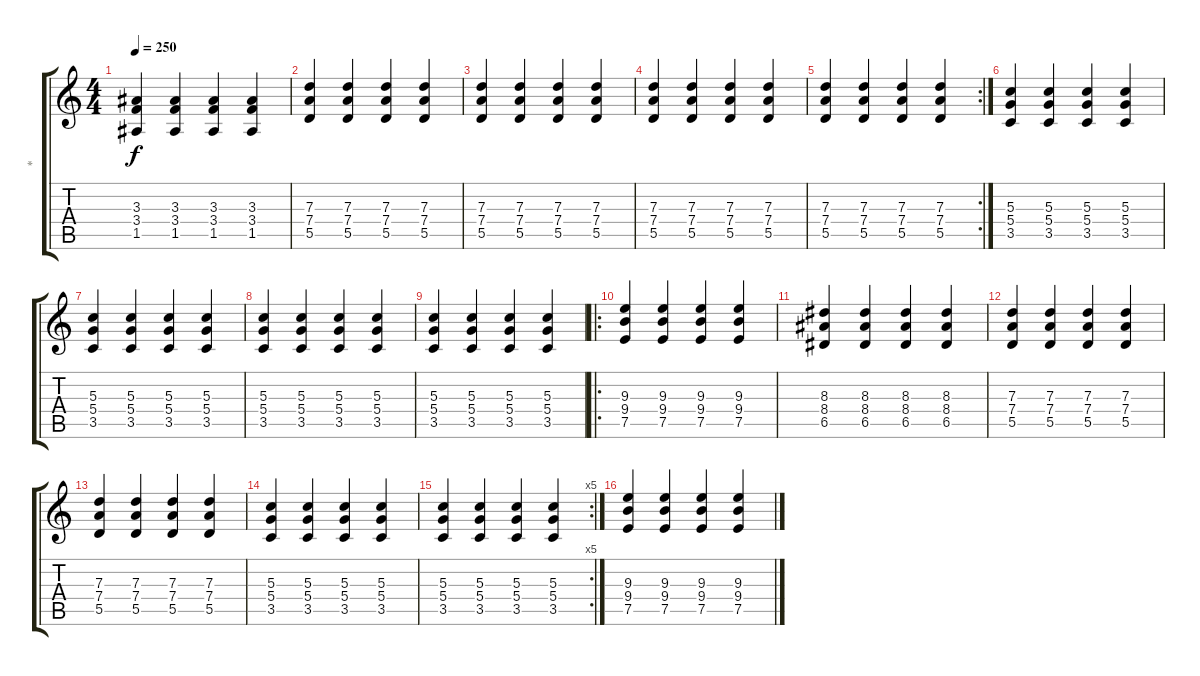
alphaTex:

\track ("*" "*") {instrument overdrivenguitar}
\staff {score tabs}
\tuning (E4 B3 G3 D3 A2 E2) {hide}
\ts (4 4)
\tempo 250
\clef g2
\ks c
(3.3 3.4 1.5).4{dy f} (3.3 3.4 1.5).4 (3.3 3.4 1.5).4 (3.3 3.4 1.5).4 |
(7.3 7.4 5.5).4 (7.3 7.4 5.5).4 (7.3 7.4 5.5).4 (7.3 7.4 5.5).4 |
(7.3 7.4 5.5).4 (7.3 7.4 5.5).4 (7.3 7.4 5.5).4 (7.3 7.4 5.5).4 |
(7.3 7.4 5.5).4 (7.3 7.4 5.5).4 (7.3 7.4 5.5).4 (7.3 7.4 5.5).4 |
\rc 2
(7.3 7.4 5.5).4 (7.3 7.4 5.5).4 (7.3 7.4 5.5).4 (7.3 7.4 5.5).4 |
(5.3 5.4 3.5).4 (5.3 5.4 3.5).4 (5.3 5.4 3.5).4 (5.3 5.4 3.5).4 |
(5.3 5.4 3.5).4 (5.3 5.4 3.5).4 (5.3 5.4 3.5).4 (5.3 5.4 3.5).4 |
(5.3 5.4 3.5).4 (5.3 5.4 3.5).4 (5.3 5.4 3.5).4 (5.3 5.4 3.5).4 |
(5.3 5.4 3.5).4 (5.3 5.4 3.5).4 (5.3 5.4 3.5).4 (5.3 5.4 3.5).4 |
\ro
(9.3 9.4 7.5).4 (9.3 9.4 7.5).4 (9.3 9.4 7.5).4 (9.3 9.4 7.5).4 |
(8.3 8.4 6.5).4 (8.3 8.4 6.5).4 (8.3 8.4 6.5).4 (8.3 8.4 6.5).4 |
(7.3 7.4 5.5).4 (7.3 7.4 5.5).4 (7.3 7.4 5.5).4 (7.3 7.4 5.5).4 |
(7.3 7.4 5.5).4 (7.3 7.4 5.5).4 (7.3 7.4 5.5).4 (7.3 7.4 5.5).4 |
(5.3 5.4 3.5).4 (5.3 5.4 3.5).4 (5.3 5.4 3.5).4 (5.3 5.4 3.5).4 |
\rc 5
(5.3 5.4 3.5).4 (5.3 5.4 3.5).4 (5.3 5.4 3.5).4 (5.3 5.4 3.5).4 |
(9.3 9.4 7.5).4 (9.3 9.4 7.5).4 (9.3 9.4 7.5).4 (9.3 9.4 7.5).4
